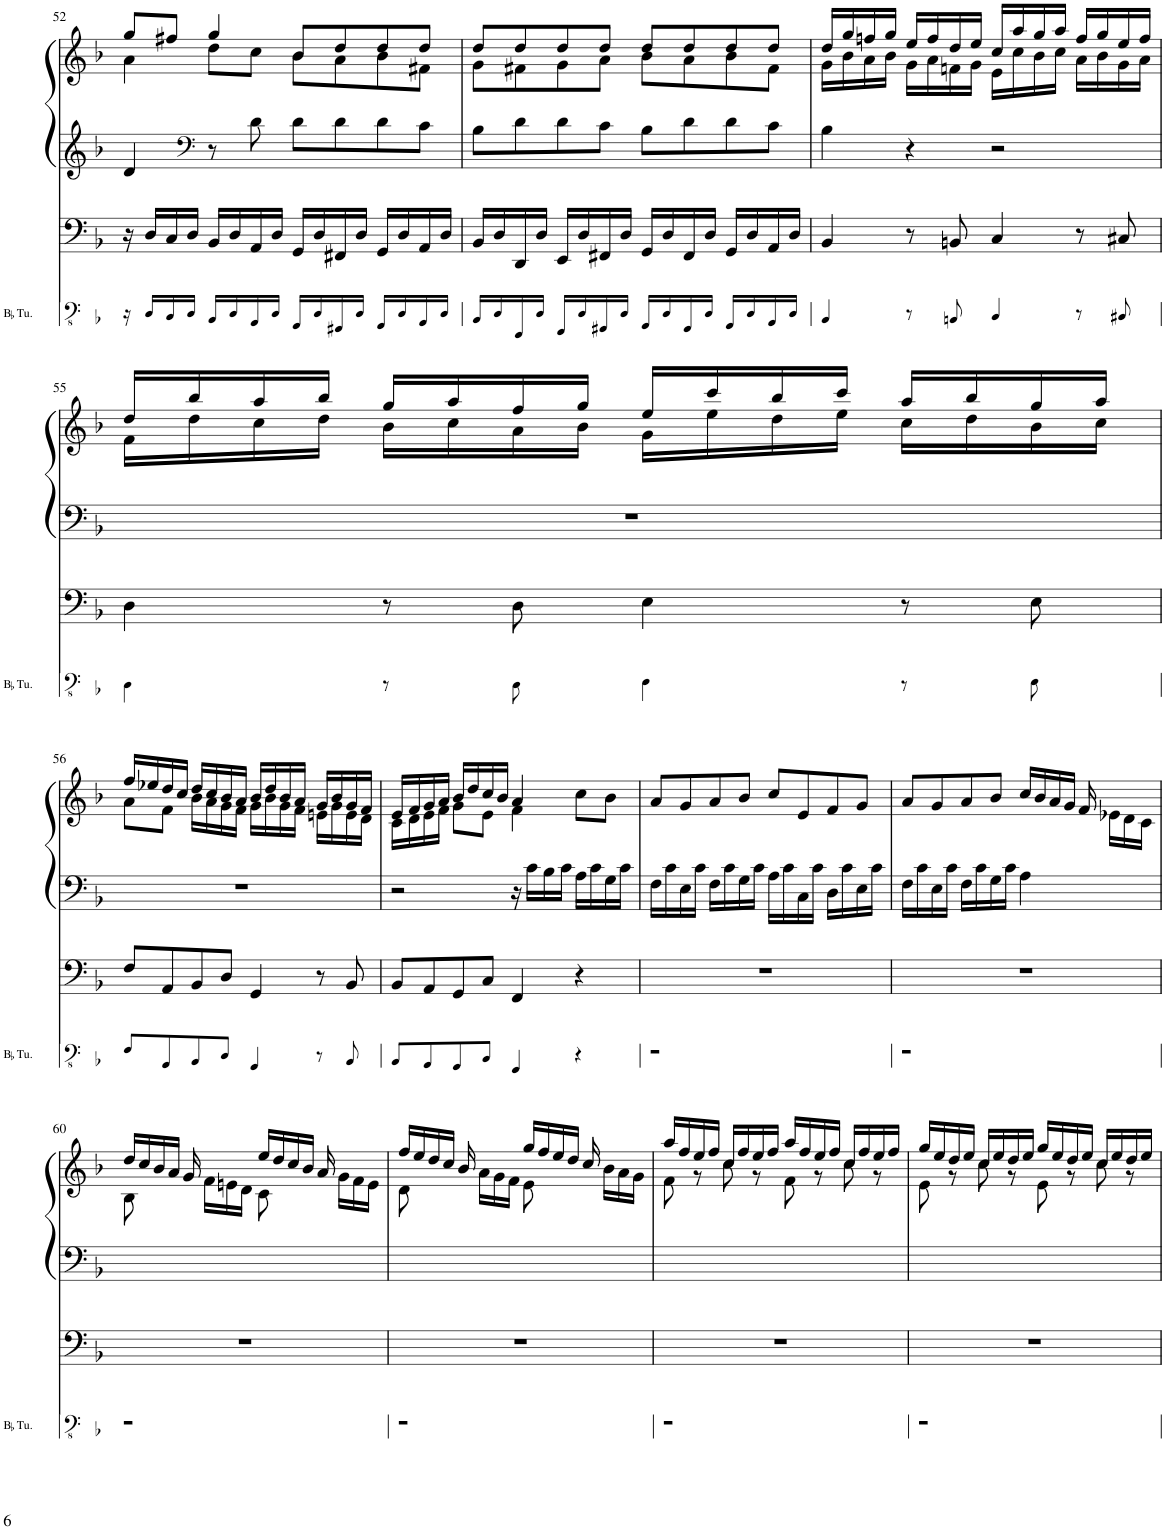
**kern	**kern	**kern	**kern
*part3	*part2	*part1	*part1
*staff4	*staff3	*staff2	*staff1
*I"BaccidentalFlat Tuba	*I"Organ	*I"Organ	*
*I'BaccidentalFlat Tu.	*	*	*
!!LO:PB:g=z
*clefFv4	*clefF4	*clefG2	*clefG2
*k[b-]	*k[b-]	*k[b-]	*k[b-]
*M4/4	*M4/4	*M4/4	*M4/4
=52	=52	=52	=52
*	*	*	*^
16r	16r	4d/	8gg/L	4a\
16DD/LL	16D/LL	.	.	.
16CC/	16C/	.	8ff#X/J	.
16DD/JJ	16D/JJ	.	.	.
*	*	*clefF4	*	*
16BBB-/LL	16BB-/LL	8r	4gg/	8dd\L
16DD/	16D/	.	.	.
16AAA/	16AA/	8d\	.	8cc\J
16DD/JJ	16D/JJ	.	.	.
16GGG/LL	16GG/LL	8d\L	8b-/L	8b-\L
16DD/	16D/	.	.	.
16FFF#X/	16FF#X/	8d\	8dd/	8a\
16DD/JJ	16D/JJ	.	.	.
16GGG/LL	16GG/LL	8d\	8dd/	8b-\
16DD/	16D/	.	.	.
16AAA/	16AA/	8c\J	8dd/J	8f#X\J
16DD/JJ	16D/JJ	.	.	.
=53	=53	=53	=53	=53
16BBB-/LL	16BB-/LL	8B-\L	8dd/L	8g\L
16DD/	16D/	.	.	.
16DDD/	16DD/	8d\	8dd/	8f#X\
16DD/JJ	16D/JJ	.	.	.
16EEE/LL	16EE/LL	8d\	8dd/	8g\
16DD/	16D/	.	.	.
16FFF#X/	16FF#X/	8c\J	8dd/J	8a\J
16DD/JJ	16D/JJ	.	.	.
16GGG/LL	16GG/LL	8B-\L	8dd/L	8b-\L
16DD/	16D/	.	.	.
16FFF#/	16FF#/	8d\	8dd/	8a\
16DD/JJ	16D/JJ	.	.	.
16GGG/LL	16GG/LL	8d\	8dd/	8b-\
16DD/	16D/	.	.	.
16AAA/	16AA/	8c\J	8dd/J	8f#\J
16DD/JJ	16D/JJ	.	.	.
=54	=54	=54	=54	=54
4BBB-/	4BB-/	4B-\	16dd/LL	16g\LL
.	.	.	16gg/	16b-\
.	.	.	16ffn/	16a\
.	.	.	16gg/JJ	16b-\JJ
8r	8r	4r	16ee/LL	16g\LL
.	.	.	16ff/	16a\
8BBBn/	8BBn/	.	16dd/	16fn\
.	.	.	16ee/JJ	16g\JJ
4CC/	4C/	2r	16cc/LL	16e\LL
.	.	.	16aa/	16cc\
.	.	.	16gg/	16b-\
.	.	.	16aa/JJ	16cc\JJ
8r	8r	.	16ff/LL	16a\LL
.	.	.	16gg/	16b-\
8CC#X/	8C#X/	.	16ee/	16g\
.	.	.	16ff/JJ	16a\JJ
!!LO:LB:g=z	!!
=55	=55	=55	=55	=55
4DD\	4D\	1r	16dd/LL	16f\LL
.	.	.	16bb-/	16dd\
.	.	.	16aa/	16cc\
.	.	.	16bb-/JJ	16dd\JJ
8r	8r	.	16gg/LL	16b-\LL
.	.	.	16aa/	16cc\
8DD\	8D\	.	16ff/	16a\
.	.	.	16gg/JJ	16b-\JJ
4EE\	4E\	.	16ee/LL	16g\LL
.	.	.	16ccc/	16ee\
.	.	.	16bb-/	16dd\
.	.	.	16ccc/JJ	16ee\JJ
8r	8r	.	16aa/LL	16cc\LL
.	.	.	16bb-/	16dd\
8EE\	8E\	.	16gg/	16b-\
.	.	.	16aa/JJ	16cc\JJ
!!LO:LB:g=z	!!
=56	=56	=56	=56	=56
8FF/L	8F/L	1r	16ff/LL	8a\L
.	.	.	16ee-X/	.
8AAA/	8AA/	.	16dd/	8f\J
.	.	.	16cc/JJ	.
8BBB-/	8BB-/	.	16dd/LL	16b-\LL
.	.	.	16cc/	16a\
8DD/J	8D/J	.	16b-/	16g\
.	.	.	16a/JJ	16f\JJ
4GGG/	4GG/	.	16b-/LL	16g\LL
.	.	.	16dd/	16b-\
.	.	.	16b-/	16g\
.	.	.	16a/JJ	16f\JJ
8r	8r	.	16g/LL	16en\LL
.	.	.	16b-/	16g\
8BBB-/	8BB-/	.	16g/	16e\
.	.	.	16f/JJ	16d\JJ
=57	=57	=57	=57	=57
8BBB-/L	8BB-/L	2r	16e/LL	16c\LL
.	.	.	16f/	16d\
8AAA/	8AA/	.	16g/	16e\
.	.	.	16a/JJ	16f\JJ
8GGG/	8GG/	.	16b-/LL	8g\L
.	.	.	16dd/	.
8CC/J	8C/J	.	16cc/	8e\J
.	.	.	16b-/JJ	.
4FFF/	4FF/	16r	4a/	4f\
.	.	16c\LL	.	.
.	.	16B-\	.	.
.	.	16c\JJ	.	.
4r	4r	16A\LL	8cc\L	4ryy
.	.	16c\	.	.
.	.	16G\	8b-\J	.
.	.	16c\JJ	.	.
*	*	*	*v	*v
=58	=58	=58	=58
1r	1r	16F\LL	8a/L
.	.	16c\	.
.	.	16E\	8g/
.	.	16c\JJ	.
.	.	16F\LL	8a/
.	.	16c\	.
.	.	16G\	8b-/J
.	.	16c\JJ	.
.	.	16A\LL	8cc/L
.	.	16c\	.
.	.	16C\	8e/
.	.	16c\JJ	.
.	.	16D\LL	8f/
.	.	16c\	.
.	.	16E\	8g/J
.	.	16c\JJ	.
=59	=59	=59	=59
1r	1r	16F\LL	8a/L
.	.	16c\	.
.	.	16E\	8g/
.	.	16c\JJ	.
.	.	16F\LL	8a/
.	.	16c\	.
.	.	16G\	8b-/J
.	.	16c\JJ	.
.	.	4A\	16cc/LL
.	.	.	16b-/
.	.	.	16a/
.	.	.	16g/JJ
.	.	4ryy	16f/
.	.	.	16e-X\LL
.	.	.	16d\
.	.	.	16c\JJ
!!LO:LB:g=z
=60	=60	=60	=60
*	*	*	*^
1r	1r	1ryy	16dd/LL	8B-\
.	.	.	16cc/	.
.	.	.	16b-/	8ryy
.	.	.	16a/JJ	.
.	.	.	16g/	8ryy
.	.	.	16f\LL	.
.	.	.	16en\	8ryy
.	.	.	16d\JJ	.
.	.	.	16ee/LL	8c\
.	.	.	16dd/	.
.	.	.	16cc/	8ryy
.	.	.	16b-/JJ	.
.	.	.	16a/	4ryy
.	.	.	16g\LL	.
.	.	.	16f\	.
.	.	.	16e\JJ	.
=61	=61	=61	=61	=61
1r	1r	1ryy	16ff/LL	8d\
.	.	.	16ee/	.
.	.	.	16dd/	4.ryy
.	.	.	16cc/JJ	.
.	.	.	16b-/	.
.	.	.	16a\LL	.
.	.	.	16g\	.
.	.	.	16f\JJ	.
.	.	.	16gg/LL	8e\
.	.	.	16ff/	.
.	.	.	16ee/	4.ryy
.	.	.	16dd/JJ	.
.	.	.	16cc/	.
.	.	.	16b-\LL	.
.	.	.	16a\	.
.	.	.	16g\JJ	.
=62	=62	=62	=62	=62
1r	1r	1ryy	16aa/LL	8f\
.	.	.	16ff/	.
.	.	.	16ee/	8r
.	.	.	16ff/JJ	.
.	.	.	16cc/LL	8cc\
.	.	.	16ff/	.
.	.	.	16ee/	8r
.	.	.	16ff/JJ	.
.	.	.	16aa/LL	8f\
.	.	.	16ff/	.
.	.	.	16ee/	8r
.	.	.	16ff/JJ	.
.	.	.	16cc/LL	8cc\
.	.	.	16ff/	.
.	.	.	16ee/	8r
.	.	.	16ff/JJ	.
=63	=63	=63	=63	=63
1r	1r	1ryy	16gg/LL	8e\
.	.	.	16ee/	.
.	.	.	16dd/	8r
.	.	.	16ee/JJ	.
.	.	.	16cc/LL	8cc\
.	.	.	16ee/	.
.	.	.	16dd/	8r
.	.	.	16ee/JJ	.
.	.	.	16gg/LL	8e\
.	.	.	16ee/	.
.	.	.	16dd/	8r
.	.	.	16ee/JJ	.
.	.	.	16cc/LL	8cc\
.	.	.	16ee/	.
.	.	.	16dd/	8r
.	.	.	16ee/JJ	.
*	*	*	*v	*v
=	=	=	=
*-	*-	*-	*-
